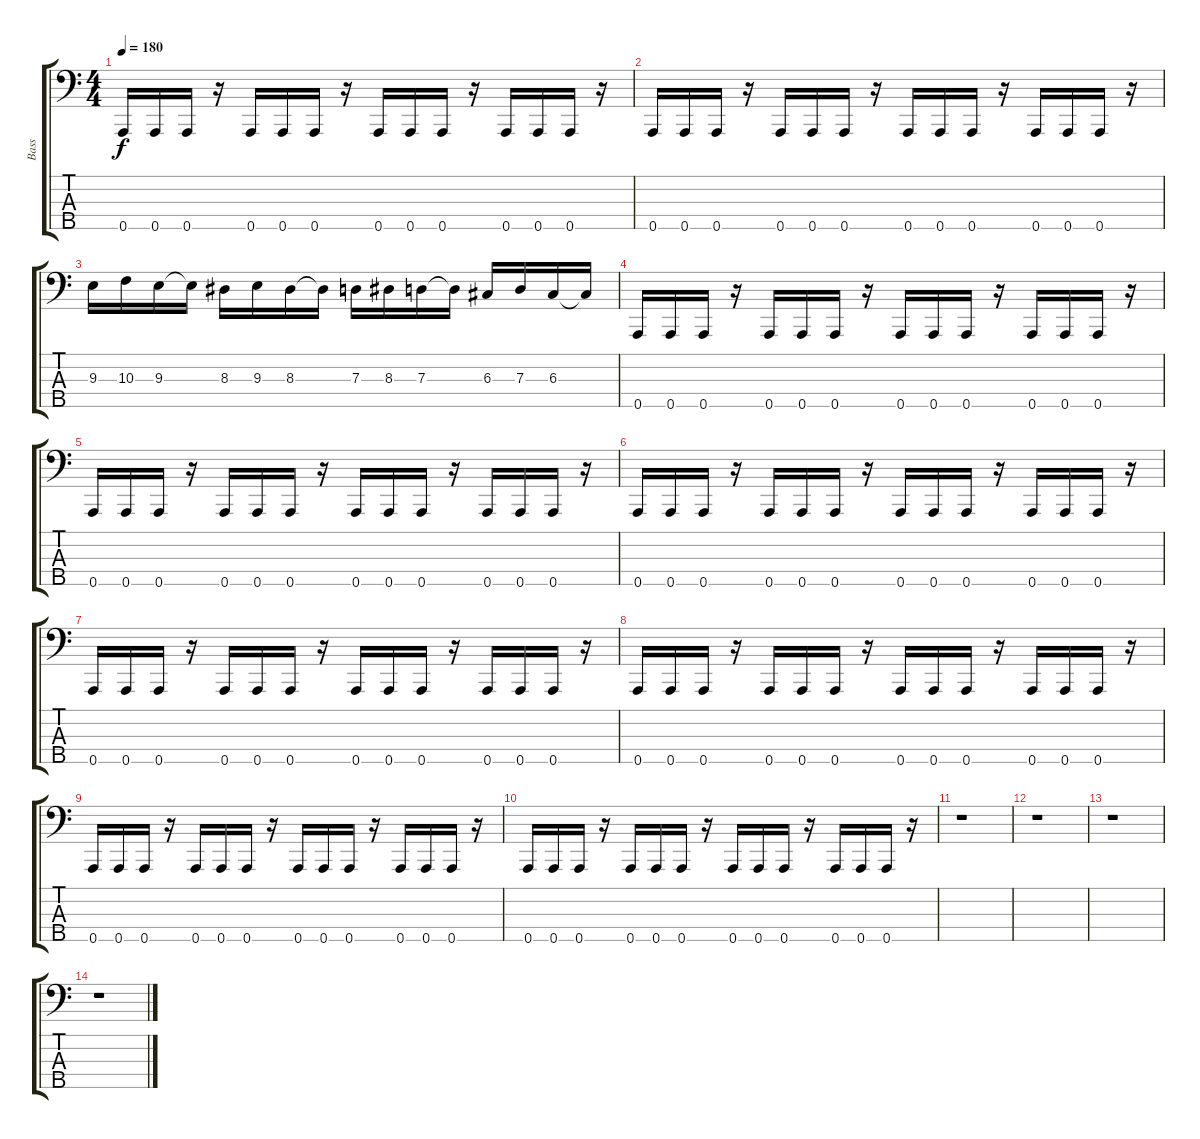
\track ("Bass" "Bass") {instrument electricbassfinger}
\staff {score tabs}
\tuning (F2 C2 G1 D1 A0) {hide}
\ts (4 4)
\tempo 180
\clef f4
\ks c
0.5.16{dy f} 0.5.16 0.5.16 r.16 0.5.16 0.5.16 0.5.16 r.16 0.5.16 0.5.16 0.5.16 r.16 0.5.16 0.5.16 0.5.16 r.16 |
0.5.16 0.5.16 0.5.16 r.16 0.5.16 0.5.16 0.5.16 r.16 0.5.16 0.5.16 0.5.16 r.16 0.5.16 0.5.16 0.5.16 r.16 |
9.3.16 10.3.16 9.3.16 9.3{t}.16 8.3.16 9.3.16 8.3.16 8.3{t}.16 7.3.16 8.3.16 7.3.16 7.3{t}.16 6.3.16 7.3.16 6.3.16 6.3{t}.16 |
0.5.16 0.5.16 0.5.16 r.16 0.5.16 0.5.16 0.5.16 r.16 0.5.16 0.5.16 0.5.16 r.16 0.5.16 0.5.16 0.5.16 r.16 |
0.5.16 0.5.16 0.5.16 r.16 0.5.16 0.5.16 0.5.16 r.16 0.5.16 0.5.16 0.5.16 r.16 0.5.16 0.5.16 0.5.16 r.16 |
0.5.16 0.5.16 0.5.16 r.16 0.5.16 0.5.16 0.5.16 r.16 0.5.16 0.5.16 0.5.16 r.16 0.5.16 0.5.16 0.5.16 r.16 |
0.5.16 0.5.16 0.5.16 r.16 0.5.16 0.5.16 0.5.16 r.16 0.5.16 0.5.16 0.5.16 r.16 0.5.16 0.5.16 0.5.16 r.16 |
0.5.16 0.5.16 0.5.16 r.16 0.5.16 0.5.16 0.5.16 r.16 0.5.16 0.5.16 0.5.16 r.16 0.5.16 0.5.16 0.5.16 r.16 |
0.5.16 0.5.16 0.5.16 r.16 0.5.16 0.5.16 0.5.16 r.16 0.5.16 0.5.16 0.5.16 r.16 0.5.16 0.5.16 0.5.16 r.16 |
0.5.16 0.5.16 0.5.16 r.16 0.5.16 0.5.16 0.5.16 r.16 0.5.16 0.5.16 0.5.16 r.16 0.5.16 0.5.16 0.5.16 r.16 |
r.1 |
r.1 |
r.1 |
r.1
